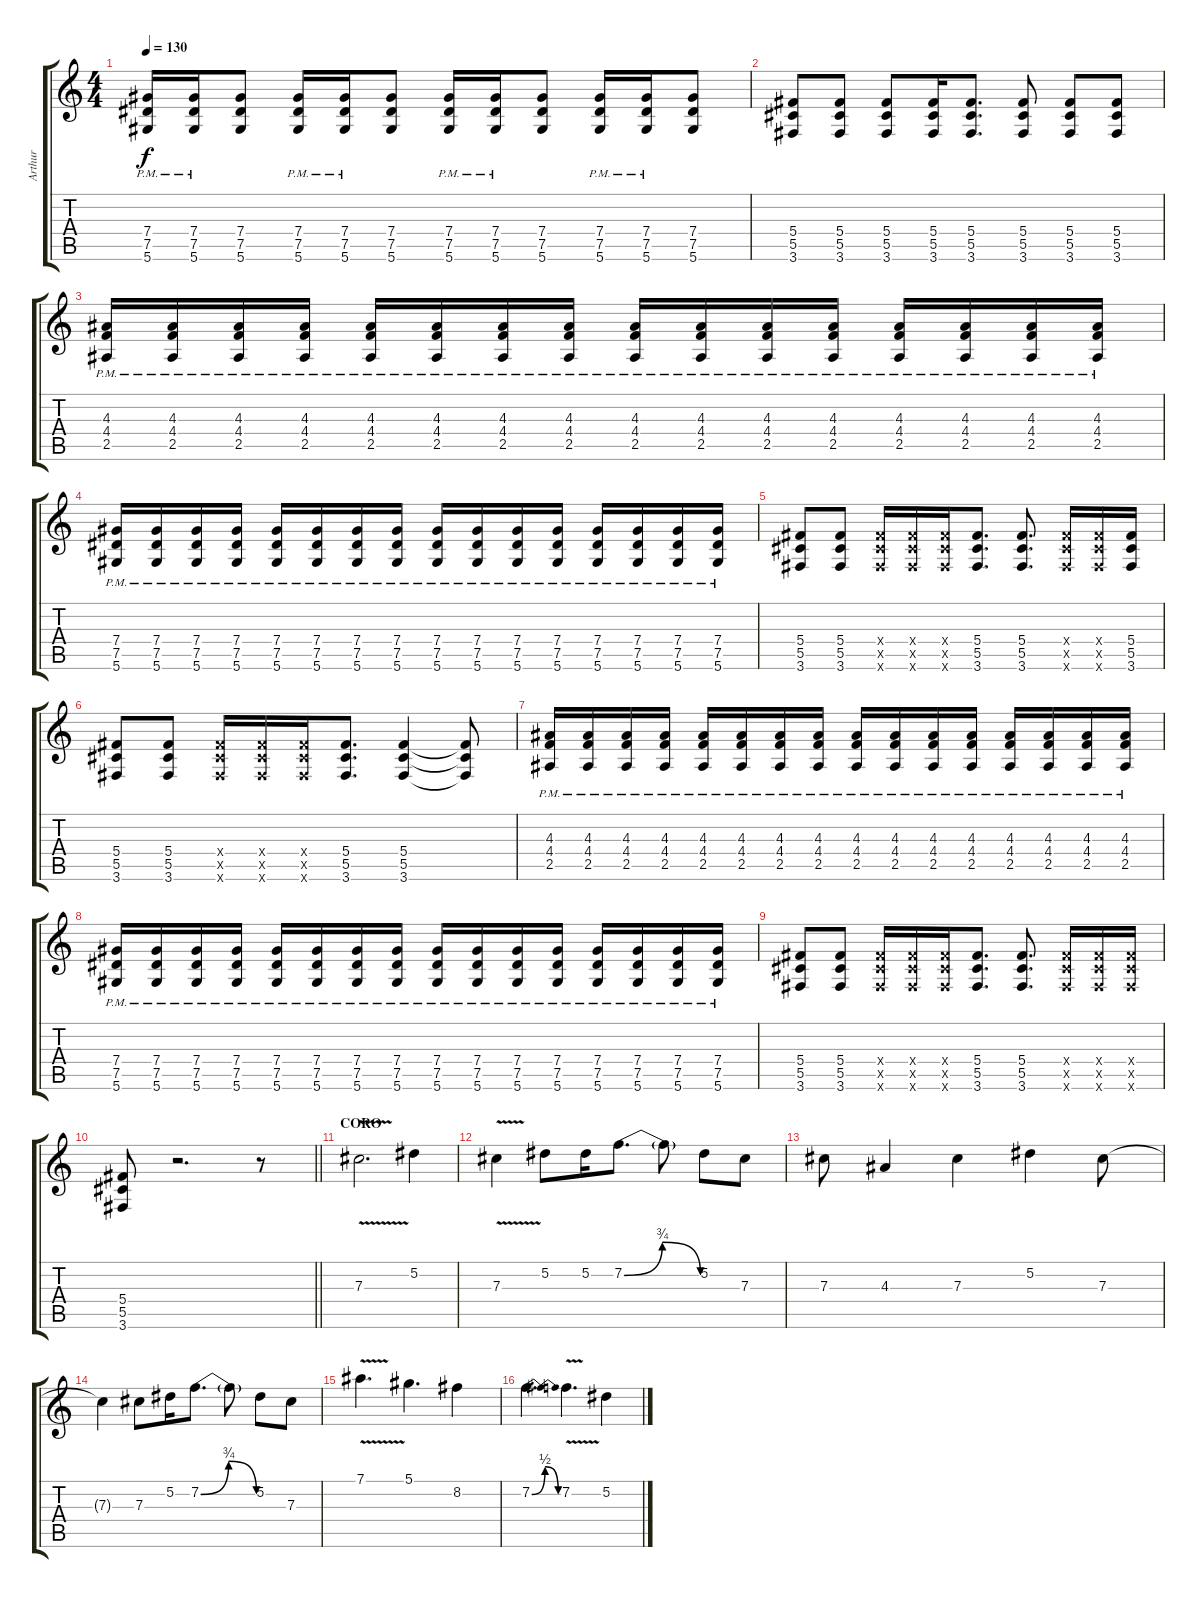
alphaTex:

\track ("Arthur" "Arthur") {instrument distortionguitar}
\staff {score tabs}
\tuning (Eb4 Bb3 Gb3 Db3 Ab2 Eb2) {hide}
\ts (4 4)
\tempo 130
\clef g2
\ks c
(7.4{pm} 7.5{pm} 5.6{pm}).16{dy f} (7.4{pm} 7.5{pm} 5.6{pm}).16 (7.4 7.5 5.6).8 (7.4{pm} 7.5{pm} 5.6{pm}).16 (7.4{pm} 7.5{pm} 5.6{pm}).16 (7.4 7.5 5.6).8 (7.4{pm} 7.5{pm} 5.6{pm}).16 (7.4{pm} 7.5{pm} 5.6{pm}).16 (7.4 7.5 5.6).8 (7.4{pm} 7.5{pm} 5.6{pm}).16 (7.4{pm} 7.5{pm} 5.6{pm}).16 (7.4 7.5 5.6).8 |
(5.4 5.5 3.6).8 (5.4 5.5 3.6).8 (5.4 5.5 3.6).8 (5.4 5.5 3.6).16 (5.4 5.5 3.6).8{d} (5.4 5.5 3.6).8 (5.4 5.5 3.6).8 (5.4 5.5 3.6).8 |
(4.3{pm} 4.4{pm} 2.5{pm}).16 (4.3{pm} 4.4{pm} 2.5{pm}).16 (4.3{pm} 4.4{pm} 2.5{pm}).16 (4.3{pm} 4.4{pm} 2.5{pm}).16 (4.3{pm} 4.4{pm} 2.5{pm}).16 (4.3{pm} 4.4{pm} 2.5{pm}).16 (4.3{pm} 4.4{pm} 2.5{pm}).16 (4.3{pm} 4.4{pm} 2.5{pm}).16 (4.3{pm} 4.4{pm} 2.5{pm}).16 (4.3{pm} 4.4{pm} 2.5{pm}).16 (4.3{pm} 4.4{pm} 2.5{pm}).16 (4.3{pm} 4.4{pm} 2.5{pm}).16 (4.3{pm} 4.4{pm} 2.5{pm}).16 (4.3{pm} 4.4{pm} 2.5{pm}).16 (4.3{pm} 4.4{pm} 2.5{pm}).16 (4.3{pm} 4.4{pm} 2.5{pm}).16 |
(7.4{pm} 7.5{pm} 5.6{pm}).16 (7.4{pm} 7.5{pm} 5.6{pm}).16 (7.4{pm} 7.5{pm} 5.6{pm}).16 (7.4{pm} 7.5{pm} 5.6{pm}).16 (7.4{pm} 7.5{pm} 5.6{pm}).16 (7.4{pm} 7.5{pm} 5.6{pm}).16 (7.4{pm} 7.5{pm} 5.6{pm}).16 (7.4{pm} 7.5{pm} 5.6{pm}).16 (7.4{pm} 7.5{pm} 5.6{pm}).16 (7.4{pm} 7.5{pm} 5.6{pm}).16 (7.4{pm} 7.5{pm} 5.6{pm}).16 (7.4{pm} 7.5{pm} 5.6{pm}).16 (7.4{pm} 7.5{pm} 5.6{pm}).16 (7.4{pm} 7.5{pm} 5.6{pm}).16 (7.4{pm} 7.5{pm} 5.6{pm}).16 (7.4{pm} 7.5{pm} 5.6{pm}).16 |
(5.4 5.5 3.6).8 (5.4 5.5 3.6).8 (5.4{x} 5.5{x} 3.6{x}).16 (5.4{x} 5.5{x} 3.6{x}).16 (5.4{x} 5.5{x} 3.6{x}).16 (5.4 5.5 3.6).8{d} (5.4 5.5 3.6).8{d} (5.4{x} 5.5{x} 3.6{x}).16 (5.4{x} 5.5{x} 3.6{x}).16 (5.4 5.5 3.6).16 |
(5.4 5.5 3.6).8 (5.4 5.5 3.6).8 (5.4{x} 5.5{x} 3.6{x}).16 (5.4{x} 5.5{x} 3.6{x}).16 (5.4{x} 5.5{x} 3.6{x}).16 (5.4 5.5 3.6).8{d} (5.4 5.5 3.6).4 (5.4{t} 5.5{t} 3.6{t}).8 |
(4.3{pm} 4.4{pm} 2.5{pm}).16 (4.3{pm} 4.4{pm} 2.5{pm}).16 (4.3{pm} 4.4{pm} 2.5{pm}).16 (4.3{pm} 4.4{pm} 2.5{pm}).16 (4.3{pm} 4.4{pm} 2.5{pm}).16 (4.3{pm} 4.4{pm} 2.5{pm}).16 (4.3{pm} 4.4{pm} 2.5{pm}).16 (4.3{pm} 4.4{pm} 2.5{pm}).16 (4.3{pm} 4.4{pm} 2.5{pm}).16 (4.3{pm} 4.4{pm} 2.5{pm}).16 (4.3{pm} 4.4{pm} 2.5{pm}).16 (4.3{pm} 4.4{pm} 2.5{pm}).16 (4.3{pm} 4.4{pm} 2.5{pm}).16 (4.3{pm} 4.4{pm} 2.5{pm}).16 (4.3{pm} 4.4{pm} 2.5{pm}).16 (4.3{pm} 4.4{pm} 2.5{pm}).16 |
(7.4{pm} 7.5{pm} 5.6{pm}).16 (7.4{pm} 7.5{pm} 5.6{pm}).16 (7.4{pm} 7.5{pm} 5.6{pm}).16 (7.4{pm} 7.5{pm} 5.6{pm}).16 (7.4{pm} 7.5{pm} 5.6{pm}).16 (7.4{pm} 7.5{pm} 5.6{pm}).16 (7.4{pm} 7.5{pm} 5.6{pm}).16 (7.4{pm} 7.5{pm} 5.6{pm}).16 (7.4{pm} 7.5{pm} 5.6{pm}).16 (7.4{pm} 7.5{pm} 5.6{pm}).16 (7.4{pm} 7.5{pm} 5.6{pm}).16 (7.4{pm} 7.5{pm} 5.6{pm}).16 (7.4{pm} 7.5{pm} 5.6{pm}).16 (7.4{pm} 7.5{pm} 5.6{pm}).16 (7.4{pm} 7.5{pm} 5.6{pm}).16 (7.4{pm} 7.5{pm} 5.6{pm}).16 |
(5.4 5.5 3.6).8 (5.4 5.5 3.6).8 (5.4{x} 5.5{x} 3.6{x}).16 (5.4{x} 5.5{x} 3.6{x}).16 (5.4{x} 5.5{x} 3.6{x}).16 (5.4 5.5 3.6).8{d} (5.4 5.5 3.6).8{d} (5.4{x} 5.5{x} 3.6{x}).16 (5.4{x} 5.5{x} 3.6{x}).16 (5.4{x} 5.5{x} 3.6{x}).16 |
\barLineRight lightlight
(5.4 5.5 3.6).8 r.2{d} r.8 |
\section ("" "CORO")
7.3{v}.2{d} 5.2.4 |
7.3{v}.4 5.2.8 5.2.16 7.2{be (bendrelease 0 0 10 3 30 3 60 0)}.8{d} 7.2{t}.8 5.2.8 7.3.8 |
7.3.8 4.3.4 7.3.4 5.2.4 7.3.8 |
7.3{t}.4 7.3.8 5.2.16 7.2{be (bendrelease 0 0 10 3 30 3 60 0)}.8{d} 7.2{t}.8 5.2.8 7.3.8 |
7.1{v}.4{d} 5.1.4{d} 8.2.4 |
7.2{be (bendrelease 0 0 30 2 30 2 60 0)}.4{d} 7.2{v}.4{d} 5.2.4
